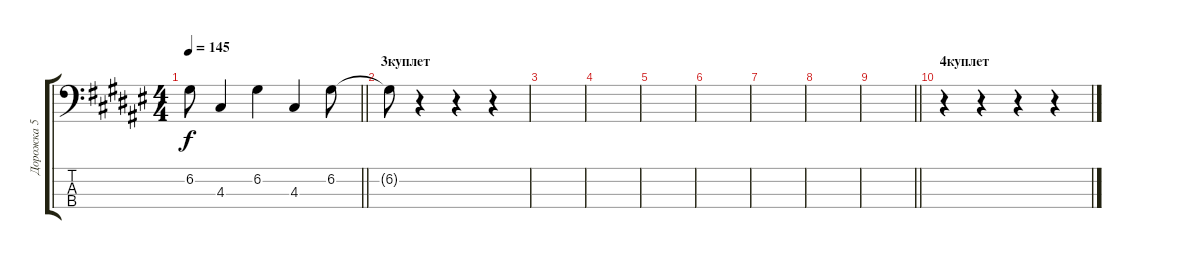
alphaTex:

\track ("Дорожка 5" "Дорожка 5") {instrument electricbasspick}
\staff {score tabs}
\tuning (G2 D2 A1 E1) {hide}
\ts (4 4)
\tempo 145
\clef f4
\barLineRight lightlight
\ks f#
6.2{t}.8{dy f} 4.3.4 6.2.4 4.3.4 6.2.8 |
\section ("" "3куплет")
6.2{t}.8 r.4 r.4 r.4 |
|
|
|
|
|
|
\barLineRight lightlight
|
\section ("" "4куплет")
r.4 r.4 r.4 r.4
